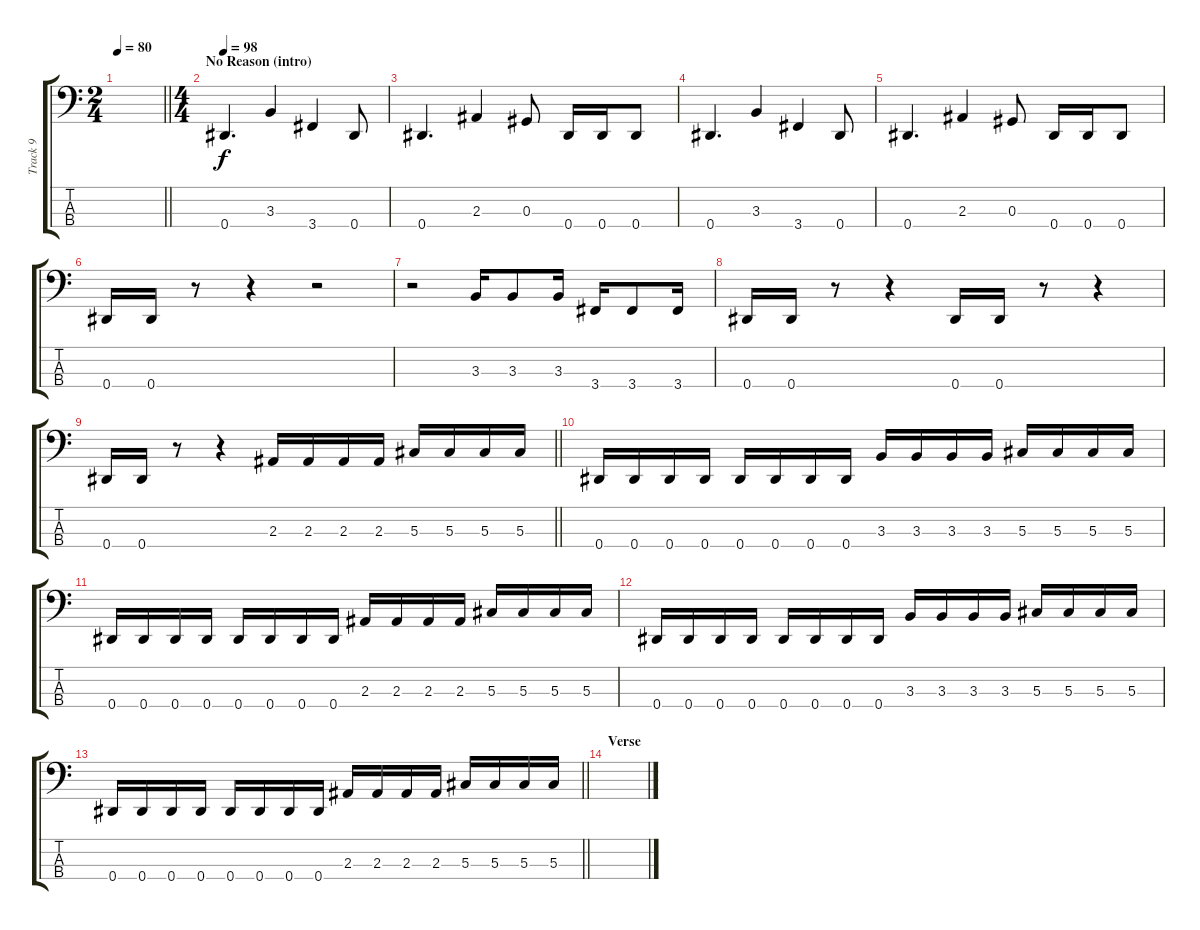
\track ("Track 9" "Track 9") {instrument electricbasspick}
\staff {score tabs}
\tuning (Gb2 Db2 Ab1 Eb1) {hide}
\ts (2 4)
\tempo 80
\clef f4
\barLineRight lightlight
\ks c
|
\ts (4 4)
\section ("" "No Reason (intro)")
\tempo 98
0.4.4{d volume 12} 3.3.4 3.4.4 0.4.8 |
0.4.4{d} 2.3.4 0.3.8 0.4.16 0.4.16 0.4.8 |
0.4.4{d} 3.3.4 3.4.4 0.4.8 |
0.4.4{d} 2.3.4 0.3.8 0.4.16 0.4.16 0.4.8 |
0.4.16 0.4.16 r.8 r.4 r.2 |
r.2 3.3.16 3.3.8 3.3.16 3.4.16 3.4.8 3.4.16 |
0.4.16 0.4.16 r.8 r.4 0.4.16 0.4.16 r.8 r.4 |
\barLineRight lightlight
0.4.16 0.4.16 r.8 r.4 2.3.16 2.3.16 2.3.16 2.3.16 5.3.16 5.3.16 5.3.16 5.3.16 |
0.4.16 0.4.16 0.4.16 0.4.16 0.4.16 0.4.16 0.4.16 0.4.16 3.3.16 3.3.16 3.3.16 3.3.16 5.3.16 5.3.16 5.3.16 5.3.16 |
0.4.16 0.4.16 0.4.16 0.4.16 0.4.16 0.4.16 0.4.16 0.4.16 2.3.16 2.3.16 2.3.16 2.3.16 5.3.16 5.3.16 5.3.16 5.3.16 |
0.4.16 0.4.16 0.4.16 0.4.16 0.4.16 0.4.16 0.4.16 0.4.16 3.3.16 3.3.16 3.3.16 3.3.16 5.3.16 5.3.16 5.3.16 5.3.16 |
\barLineRight lightlight
0.4.16 0.4.16 0.4.16 0.4.16 0.4.16 0.4.16 0.4.16 0.4.16 2.3.16 2.3.16 2.3.16 2.3.16 5.3.16 5.3.16 5.3.16 5.3.16 |
\section ("" "Verse")
